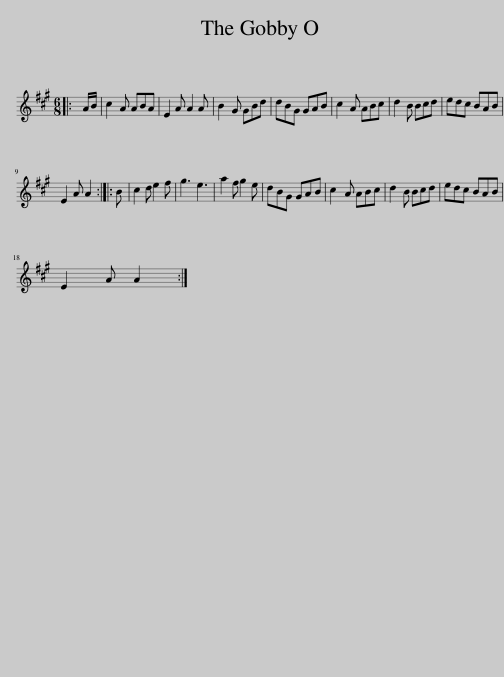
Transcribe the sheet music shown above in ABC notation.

X:1
L:1/8
M:6/8
I:linebreak $
K:A
V:1 treble
V:1
|: A/B/ | c2 A ABA | E2 A A2 A | B2 G GBd | dBG GAB | %5
 c2 A ABc | d2 B Bcd | edc BAB |$ E2 A A2 :: B | %10
 c2 d e2 f | g3 e3 | a2 f g2 e | dBG GAB | c2 A ABc | %15
 d2 B Bcd | edc BAB |$ E2 A A2 :| %18
